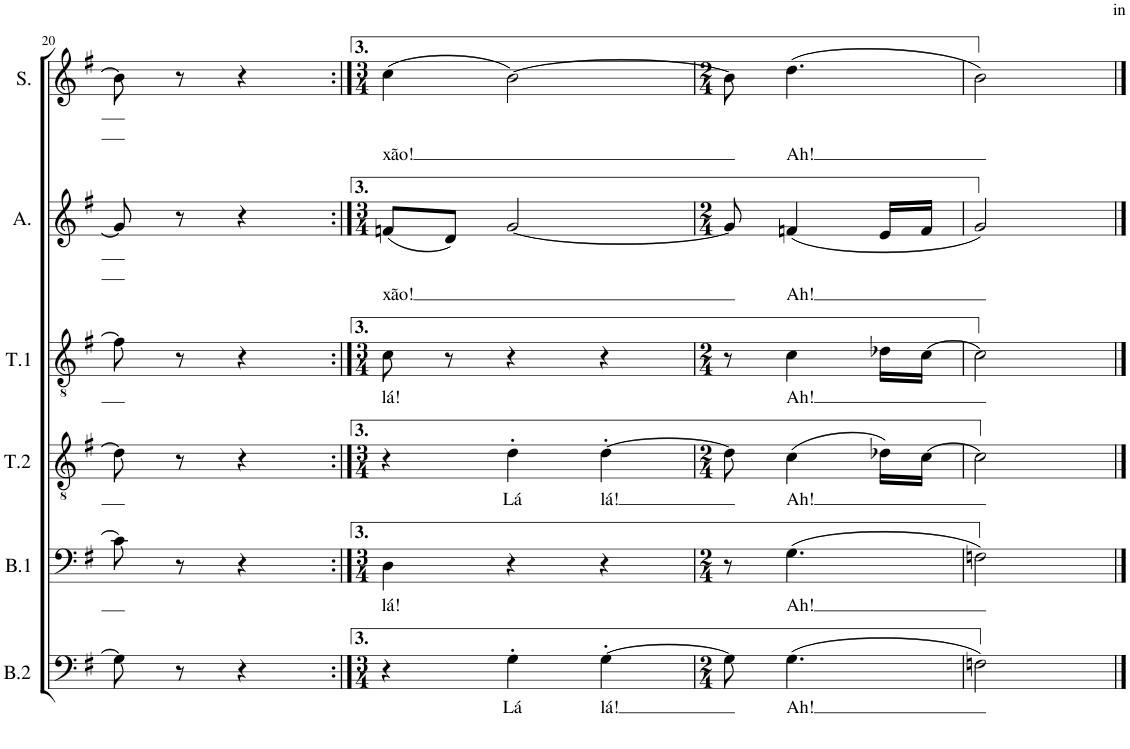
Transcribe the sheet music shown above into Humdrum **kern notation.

**kern	**text	**kern	**text	**kern	**text	**kern	**text	**kern	**text	**text	**text	**kern	**text	**text	**text
*part6	*part6	*part5	*part5	*part4	*part4	*part3	*part3	*part2	*part2	*part2	*part2	*part1	*part1	*part1	*part1
*staff6	*staff6	*staff5	*staff5	*staff4	*staff4	*staff3	*staff3	*staff2	*staff2	*staff2	*staff2	*staff1	*staff1	*staff1	*staff1
*I"B.2	*	*I"B.1	*	*I"T.2	*	*I"T.1	*	*I"A.	*	*	*	*I"S.	*	*	*
*I'B.2	*	*I'B.1	*	*I'T.2	*	*I'T.1	*	*I'A.	*	*	*	*I'S.	*	*	*
!!LO:PB:g=z
*clefF4	*	*clefF4	*	*clefGv2	*	*clefGv2	*	*clefG2	*	*	*	*clefG2	*	*	*
*k[f#]	*	*k[f#]	*	*k[f#]	*	*k[f#]	*	*k[f#]	*	*	*	*k[f#]	*	*	*
*M2/4	*	*M2/4	*	*M2/4	*	*M2/4	*	*M2/4	*	*	*	*M2/4	*	*	*
=20	=20	=20	=20	=20	=20	=20	=20	=20	=20	=20	=20	=20	=20	=20	=20
8G\]	.	8c\]	.	8d\]	.	8f\]	.	8g/]	.	.	.	8b\]	.	.	.
8r	.	8r	.	8r	.	8r	.	8r	.	.	.	8r	.	.	.
4r	.	4r	.	4r	.	4r	.	4r	.	.	.	4r	.	.	.
=21:|!	=21:|!	=21:|!	=21:|!	=21:|!	=21:|!	=21:|!	=21:|!	=21:|!	=21:|!	=21:|!	=21:|!	=21:|!	=21:|!	=21:|!	=21:|!
*M3/4	*	*M3/4	*	*M3/4	*	*M3/4	*	*M3/4	*	*	*	*M3/4	*	*	*
!	!	!	!LO:LY:b	!	!	!	!LO:LY:b	!	!	!	!LO:LY:b	!	!	!	!LO:LY:b
4r	.	4D\	lá!	4r	.	8c\	lá!	(8fn/L	.	.	-xão!	(4cc\	.	.	-xão!
.	.	.	.	.	.	8r	.	8d/J)	.	.	.	.	.	.	.
!	!LO:LY:b	!	!	!	!LO:LY:b	!	!	!	!	!	!	!	!	!	!
4G'\	Lá	4r	.	4d'\	Lá	4r	.	[2g/	.	.	.	[2b\)	.	.	.
!	!LO:LY:b	!	!	!	!LO:LY:b	!	!	!	!	!	!	!	!	!	!
[4G'\	lá!	4r	.	[4d'\	lá!	4r	.	.	.	.	.	.	.	.	.
=22	=22	=22	=22	=22	=22	=22	=22	=22	=22	=22	=22	=22	=22	=22	=22
*M2/4	*	*M2/4	*	*M2/4	*	*M2/4	*	*M2/4	*	*	*	*M2/4	*	*	*
8G\]	.	8r	.	8d\]	.	8r	.	8g/]	.	.	.	8b\]	.	.	.
!	!LO:LY:b	!	!LO:LY:b	!	!LO:LY:b	!	!LO:LY:b	!	!	!	!LO:LY:b	!	!	!	!LO:LY:b
(4.G\	Ah!	(4.G\	Ah!	(4c\	Ah!	4c\	Ah!	(4fn/	.	.	Ah!	(4.dd\	.	.	Ah!
.	.	.	.	16d-X\LL)	.	16d-X\LL	.	16e/LL	.	.	.	.	.	.	.
.	.	.	.	[16c\JJ	.	[16c\JJ	.	16f/JJ	.	.	.	.	.	.	.
=23	=23	=23	=23	=23	=23	=23	=23	=23	=23	=23	=23	=23	=23	=23	=23
2Fn\)	.	2Fn\)	.	2c\]	.	2c\]	.	2g/)	.	.	.	2b\)	.	.	.
==	==	==	==	==	==	==	==	==	==	==	==	==	==	==	==
*-	*-	*-	*-	*-	*-	*-	*-	*-	*-	*-	*-	*-	*-	*-	*-
